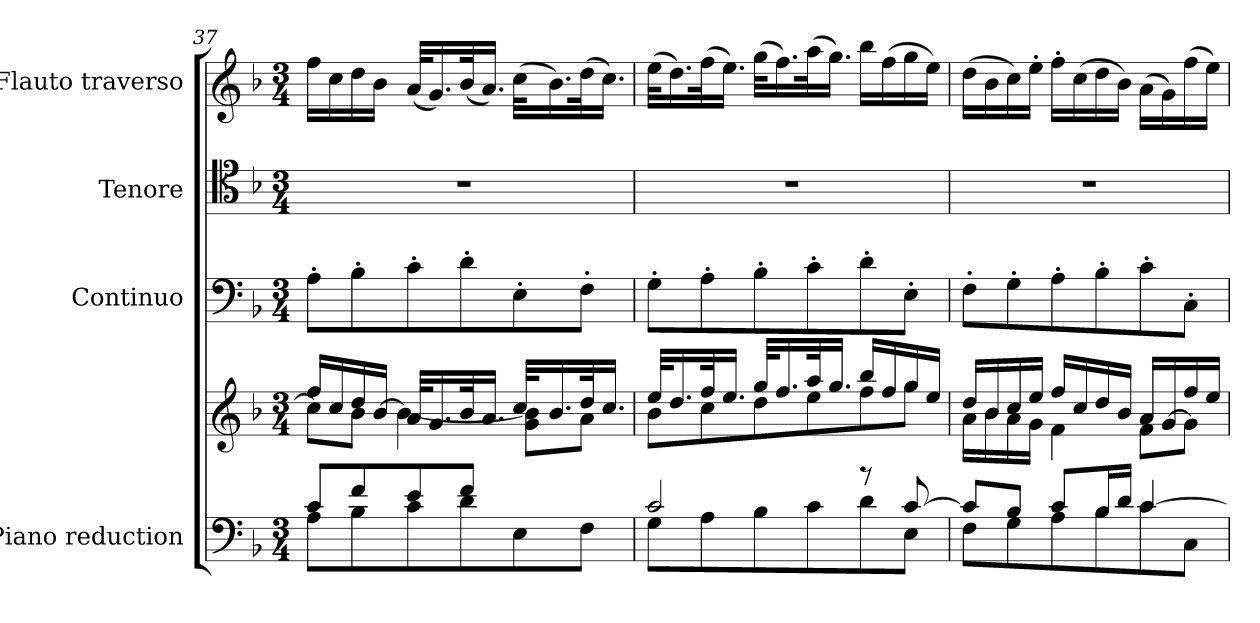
**kern	**kern	**kern	**kern	**kern
*part4	*part4	*part3	*part2	*part1
*staff5	*staff4	*staff3	*staff2	*staff1
*I"Piano reduction	*	*I"Continuo	*I"Tenore	*I"Flauto traverso
*I'Pno	*	*	*	*I'Fl
!!LO:PB:g=z
*clefF4	*clefG2	*clefF4	*clefC4	*clefG2
*k[b-]	*k[b-]	*k[b-]	*k[b-]	*k[b-]
*M3/4	*M3/4	*M3/4	*M3/4	*M3/4
=37	=37	=37	=37	=37
*^	*^	*	*	*
8c/L	8A\L	16ff/LL	8cc\L]	8A'\L	2.r	16ff\LL
.	.	16cc/	.	.	.	16cc\
8f/	8B-\	16dd/	8b-\J	8B-'\	.	16dd\
.	.	[16b-/JJ	.	.	.	16b-\JJ
8e/	8c\	32a/KLL	4b-\_	8c'\	.	(<32a/KLL
.	.	16.g/	.	.	.	16.g/)
8f/J	8d\	32b-/K	.	8d'\	.	(<32b-/K
.	.	16.a/JJ	.	.	.	16.a/JJ)
4ryy	8E\	32cc/KLL	8g\ 8b-\]L	8E'\	.	(>32cc\KLL
.	.	16.b-/	.	.	.	16.b-\)
.	8F\J	32dd/K	8a\J	8F'\J	.	(>32dd\K
.	.	16.cc/JJ	.	.	.	16.cc\JJ)
=38	=38	=38	=38	=38	=38	=38
2c/	8G\L	32ee/KLL	8b-\L	8G'\L	2.r	(>32ee\KLL
.	.	16.dd/	.	.	.	16.dd\)
.	8A\	32ff/K	8cc\	8A'\	.	(>32ff\K
.	.	16.ee/JJ	.	.	.	16.ee\JJ)
.	8B-\	32gg/KLL	8dd\	8B-'\	.	(>32gg\KLL
.	.	16.ff/	.	.	.	16.ff\)
.	8c\	32aa/K	8ee\	8c'\	.	(>32aa\K
.	.	16.gg/JJ	.	.	.	16.gg\JJ)
8r	8d\	16bb-/LL	8ff\	8d'\	.	16bb-\LL
.	.	16ff/	.	.	.	(>16ff\
[8c/	8E\J	16gg/	8gg\J	8E'\J	.	16gg\
.	.	16ee/JJ	.	.	.	16ee\JJ)
=39	=39	=39	=39	=39	=39	=39
8c/L]	8F\L	16dd/LL	16a\LL	8F'\L	2.r	(>16dd\LL
.	.	16b-/	16b-\	.	.	16b-\
8B-/J	8G\	16cc/	16a\	8G'\	.	16cc\)
.	.	16ee/JJ	16g\JJ	.	.	16ee'\JJ
8c/L	8A\	16ff/LL	4f\	8A'\	.	16ff'\LL
.	.	16cc/	.	.	.	(>16cc\
16B-/L	8B-\	16dd/	.	8B-'\	.	16dd\
16d/JJ	.	16b-/JJ	.	.	.	16b-\JJ)
[4c/	8c\	16a/LL	8f\L	8c'\	.	(>16a\LL
.	.	[16g/	.	.	.	16g\)
.	8C\J	16ff/	8g\J]	8C'\J	.	(>16ff\
.	.	16ee/JJ	.	.	.	16ee\JJ)
*v	*v	*	*	*	*	*
*	*v	*v	*	*	*
=	=	=	=	=
*-	*-	*-	*-	*-
